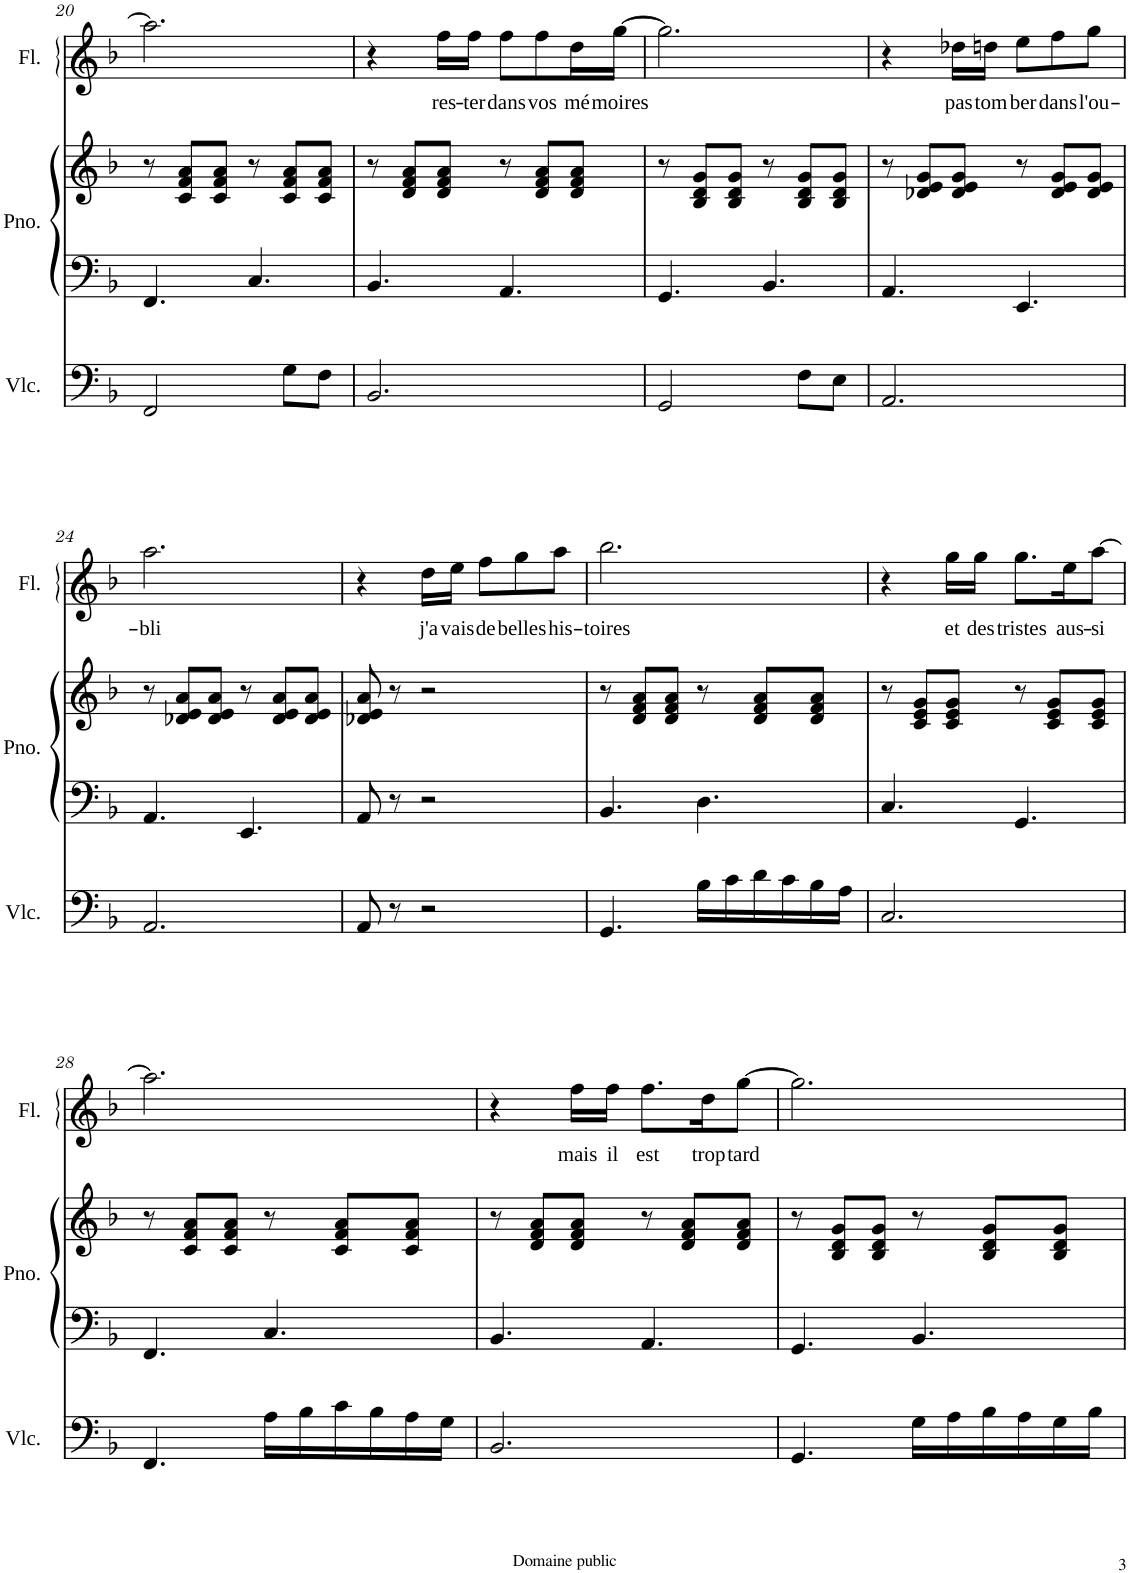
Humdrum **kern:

**kern	**kern	**kern	**kern	**text
*part3	*part2	*part2	*part1	*part1
*staff4	*staff3	*staff2	*staff1	*staff1
*I"Violoncello	*I"Piano	*	*I"Flute	*
*I'Vlc.	*I'Pno.	*	*I'Fl.	*
!!LO:PB:g=z
*clefF4	*clefF4	*clefG2	*clefG2	*
*k[b-]	*k[b-]	*k[b-]	*k[b-]	*
*M6/8	*M6/8	*M6/8	*M6/8	*
=20	=20	=20	=20	=20
2FF/	4.FF/	8r	2.aa\]	.
.	.	8c/ 8f/ 8a/L	.	.
.	.	8c/ 8f/ 8a/J	.	.
.	4.C/	8r	.	.
8G\L	.	8c/ 8f/ 8a/L	.	.
8F\J	.	8c/ 8f/ 8a/J	.	.
=21	=21	=21	=21	=21
2.BB-/	4.BB-/	8r	4r	.
.	.	8d/ 8f/ 8a/L	.	.
!	!	!	!	!LO:LY:b
.	.	8d/ 8f/ 8a/J	16ff\LL	res-
!	!	!	!	!LO:LY:b
.	.	.	16ff\JJ	-ter
!	!	!	!	!LO:LY:b
.	4.AA/	8r	8ff\L	dans
!	!	!	!	!LO:LY:b
.	.	8d/ 8f/ 8a/L	8ff\	vos
!	!	!	!	!LO:LY:b
.	.	8d/ 8f/ 8a/J	16dd\L	mé-
!	!	!	!	!LO:LY:b
.	.	.	[16gg\JJ	-moires
=22	=22	=22	=22	=22
2GG/	4.GG/	8r	2.gg\]	.
.	.	8B-/ 8d/ 8g/L	.	.
.	.	8B-/ 8d/ 8g/J	.	.
.	4.BB-/	8r	.	.
8F\L	.	8B-/ 8d/ 8g/L	.	.
8E\J	.	8B-/ 8d/ 8g/J	.	.
=23	=23	=23	=23	=23
2.AA/	4.AA/	8r	4r	.
.	.	8d-X/ 8e/ 8g/L	.	.
!	!	!	!	!LO:LY:b
.	.	8d-/ 8e/ 8g/J	16dd-X\LL	pas
!	!	!	!	!LO:LY:b
.	.	.	16ddn\JJ	tom-
!	!	!	!	!LO:LY:b
.	4.EE/	8r	8ee\L	-ber
!	!	!	!	!LO:LY:b
.	.	8d-/ 8e/ 8g/L	8ff\	dans
!	!	!	!	!LO:LY:b
.	.	8d-/ 8e/ 8g/J	8gg\J	l'ou-
!!LO:LB:g=z
=24	=24	=24	=24	=24
!	!	!	!	!LO:LY:b
2.AA/	4.AA/	8r	2.aa\	-bli
.	.	8d-X/ 8e/ 8a/L	.	.
.	.	8d-/ 8e/ 8a/J	.	.
.	4.EE/	8r	.	.
.	.	8d-/ 8e/ 8a/L	.	.
.	.	8d-/ 8e/ 8a/J	.	.
=25	=25	=25	=25	=25
8AA/	8AA/	8d-X/ 8e/ 8a/	4r	.
8r	8r	8r	.	.
!	!	!	!	!LO:LY:b
2r	2r	2r	16dd\LL	j'a-
!	!	!	!	!LO:LY:b
.	.	.	16ee\JJ	-vais
!	!	!	!	!LO:LY:b
.	.	.	8ff\L	de
!	!	!	!	!LO:LY:b
.	.	.	8gg\	belles
!	!	!	!	!LO:LY:b
.	.	.	8aa\J	his-
=26	=26	=26	=26	=26
!	!	!	!	!LO:LY:b
4.GG/	4.BB-/	8r	2.bb-\	-toires
.	.	8d/ 8f/ 8a/L	.	.
.	.	8d/ 8f/ 8a/J	.	.
16B-\LL	4.D\	8r	.	.
16c\	.	.	.	.
16d\	.	8d/ 8f/ 8a/L	.	.
16c\	.	.	.	.
16B-\	.	8d/ 8f/ 8a/J	.	.
16A\JJ	.	.	.	.
=27	=27	=27	=27	=27
2.C/	4.C/	8r	4r	.
.	.	8c/ 8e/ 8g/L	.	.
!	!	!	!	!LO:LY:b
.	.	8c/ 8e/ 8g/J	16gg\LL	et
!	!	!	!	!LO:LY:b
.	.	.	16gg\JJ	des
!	!	!	!	!LO:LY:b
.	4.GG/	8r	8.gg\L	tristes
.	.	8c/ 8e/ 8g/L	.	.
!	!	!	!	!LO:LY:b
.	.	.	16ee\K	aus-
!	!	!	!	!LO:LY:b
.	.	8c/ 8e/ 8g/J	[8aa\J	-si
!!LO:LB:g=z
=28	=28	=28	=28	=28
4.FF/	4.FF/	8r	2.aa\]	.
.	.	8c/ 8f/ 8a/L	.	.
.	.	8c/ 8f/ 8a/J	.	.
16A\LL	4.C/	8r	.	.
16B-\	.	.	.	.
16c\	.	8c/ 8f/ 8a/L	.	.
16B-\	.	.	.	.
16A\	.	8c/ 8f/ 8a/J	.	.
16G\JJ	.	.	.	.
=29	=29	=29	=29	=29
2.BB-/	4.BB-/	8r	4r	.
.	.	8d/ 8f/ 8a/L	.	.
!	!	!	!	!LO:LY:b
.	.	8d/ 8f/ 8a/J	16ff\LL	mais
!	!	!	!	!LO:LY:b
.	.	.	16ff\JJ	il
!	!	!	!	!LO:LY:b
.	4.AA/	8r	8.ff\L	est
.	.	8d/ 8f/ 8a/L	.	.
!	!	!	!	!LO:LY:b
.	.	.	16dd\K	trop
!	!	!	!	!LO:LY:b
.	.	8d/ 8f/ 8a/J	[8gg\J	tard
=30	=30	=30	=30	=30
4.GG/	4.GG/	8r	2.gg\]	.
.	.	8B-/ 8d/ 8g/L	.	.
.	.	8B-/ 8d/ 8g/J	.	.
16G\LL	4.BB-/	8r	.	.
16A\	.	.	.	.
16B-\	.	8B-/ 8d/ 8g/L	.	.
16A\	.	.	.	.
16G\	.	8B-/ 8d/ 8g/J	.	.
16B-\JJ	.	.	.	.
=	=	=	=	=
*-	*-	*-	*-	*-
